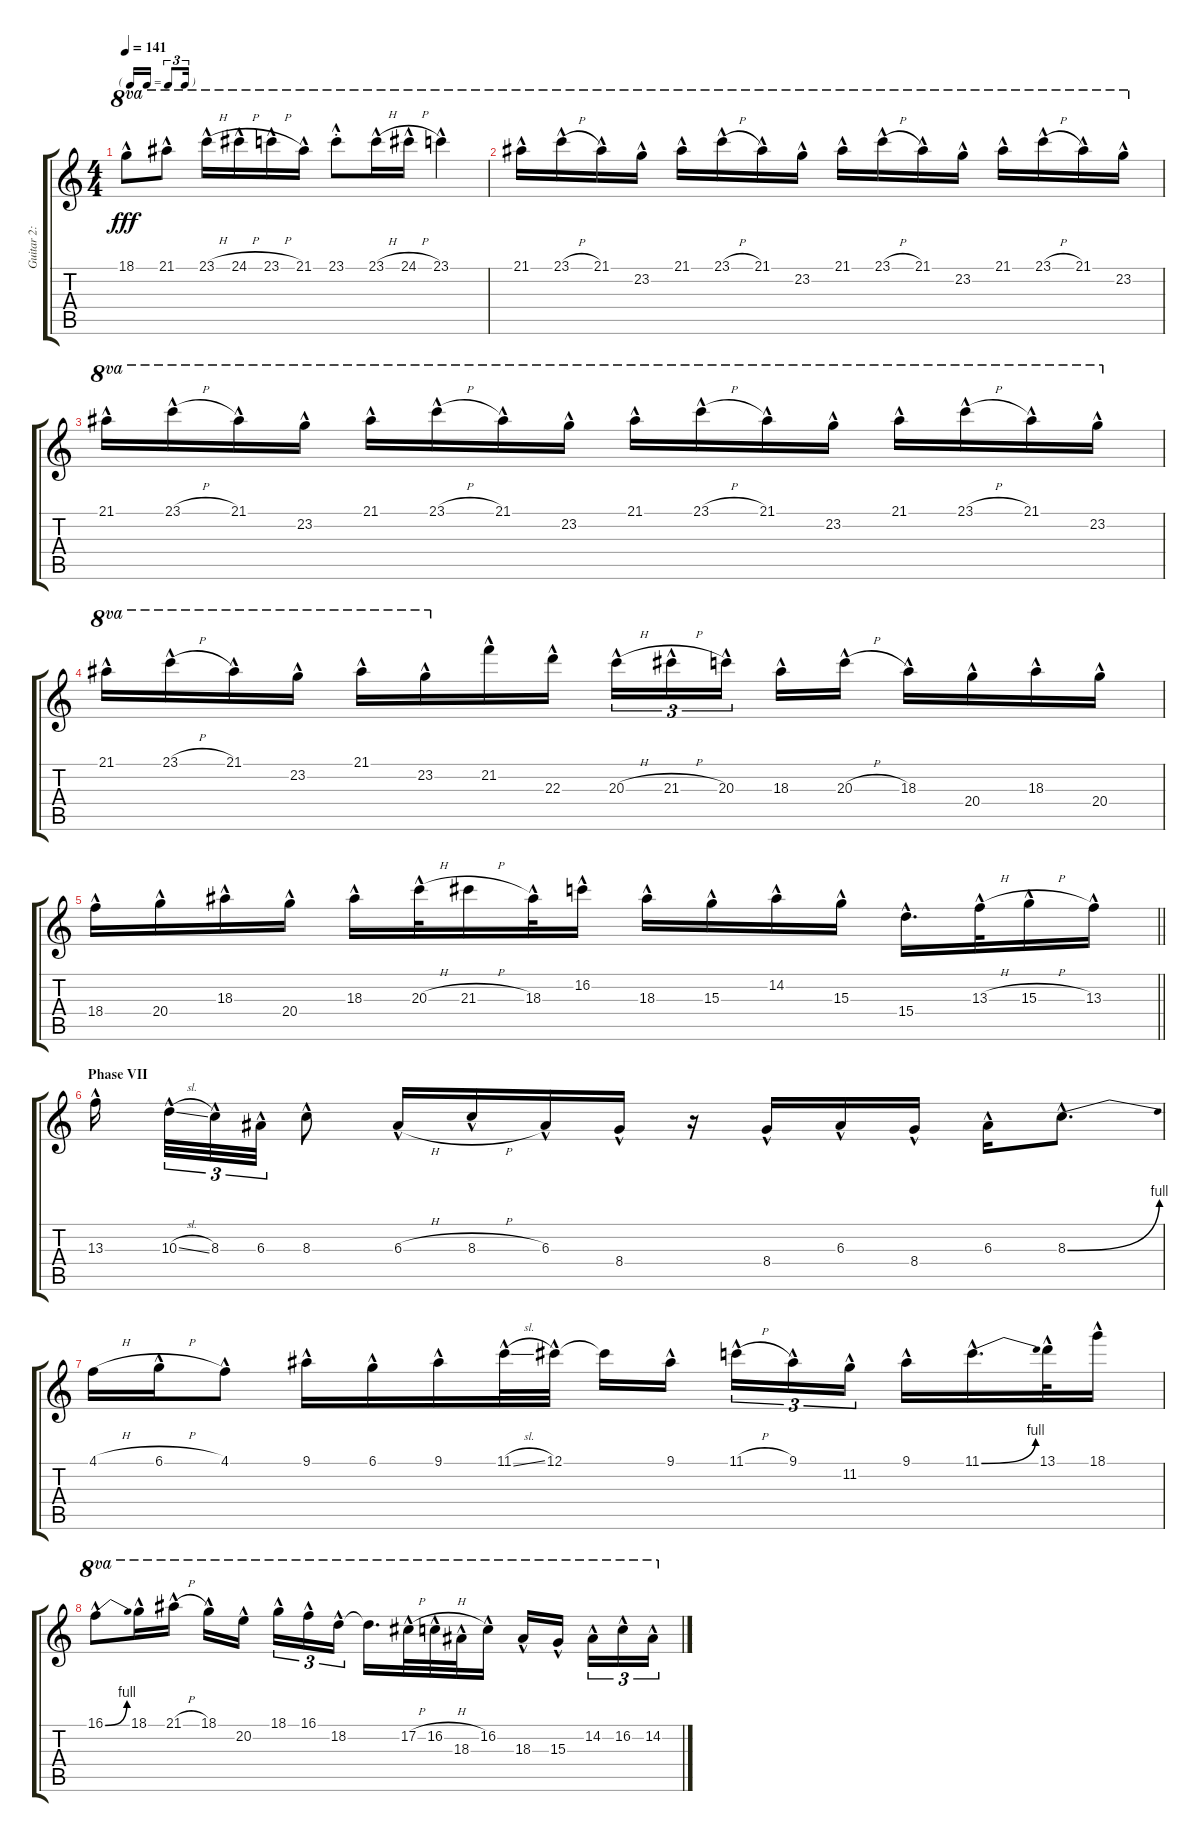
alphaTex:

\track ("Guitar 2: Tony" "Guitar 2: ") {instrument overdrivenguitar}
\staff {score tabs}
\tuning (Db4 Ab3 E3 B2 Gb2 Db2) {hide}
\ts (4 4)
\tf triplet16th
\tempo 141
\clef g2
\ks c
18.1{hac}.8{ot 8va dy fff} 21.1{hac}.8{ot 8va} 23.1{h hac}.16{ot 8va} 24.1{h hac}.16{ot 8va} 23.1{h hac}.16{ot 8va} 21.1{hac}.16{ot 8va} 23.1{hac st}.8{ot 8va} 23.1{h hac}.16{ot 8va} 24.1{h hac}.16{ot 8va} 23.1{hac}.4{ot 8va} |
21.1{hac}.16{ot 8va} 23.1{h hac}.16{ot 8va} 21.1{hac}.16{ot 8va} 23.2{hac}.16{ot 8va} 21.1{hac}.16{ot 8va} 23.1{h hac}.16{ot 8va} 21.1{hac}.16{ot 8va} 23.2{hac}.16{ot 8va} 21.1{hac}.16{ot 8va} 23.1{h hac}.16{ot 8va} 21.1{hac}.16{ot 8va} 23.2{hac}.16{ot 8va} 21.1{hac}.16{ot 8va} 23.1{h hac}.16{ot 8va} 21.1{hac}.16{ot 8va} 23.2{hac}.16{ot 8va} |
21.1{hac}.16{ot 8va} 23.1{h hac}.16{ot 8va} 21.1{hac}.16{ot 8va} 23.2{hac}.16{ot 8va} 21.1{hac}.16{ot 8va} 23.1{h hac}.16{ot 8va} 21.1{hac}.16{ot 8va} 23.2{hac}.16{ot 8va} 21.1{hac}.16{ot 8va} 23.1{h hac}.16{ot 8va} 21.1{hac}.16{ot 8va} 23.2{hac}.16{ot 8va} 21.1{hac}.16{ot 8va} 23.1{h hac}.16{ot 8va} 21.1{hac}.16{ot 8va} 23.2{hac}.16{ot 8va} |
21.1{hac}.16{ot 8va} 23.1{h hac}.16{ot 8va} 21.1{hac}.16{ot 8va} 23.2{hac}.16{ot 8va} 21.1{hac}.16{ot 8va} 23.2{hac}.16{ot 8va} 21.2{hac}.16 22.3{hac}.16 20.3{h hac}.16{tu (3 2)} 21.3{h hac}.16{tu (3 2)} 20.3{hac}.16{tu (3 2) beam splitsecondary} 18.3{hac}.16 20.3{h hac}.16 18.3{hac}.16 20.4{hac}.16 18.3{hac}.16 20.4{hac}.16 |
\barLineRight lightlight
18.4{hac}.16 20.4{hac}.16 18.3{hac}.16 20.4{hac}.16 18.3{hac}.16 20.3{h hac}.32 21.3{h}.16 18.3{hac}.32 16.2{hac}.16 18.3{hac}.16 15.3{hac}.16 14.2{hac}.16 15.3{hac}.16 15.4{hac}.16{d} 13.3{h hac}.32 15.3{h hac}.16 13.3{hac}.16 |
\section ("" "Phase VII")
13.3{hac}.16{beam splitsecondary} 10.3{sl hac}.32{tu (3 2)} 8.3{hac}.32{tu (3 2)} 6.3{hac}.32{tu (3 2)} 8.3{hac}.8 6.3{h hac}.16 8.3{h hac}.16 6.3{hac}.16 8.4{hac}.16 r.16 8.4{hac}.16 6.3{hac}.16 8.4{hac}.16 6.3{hac}.16 8.3{be (bend 0 0 60 4) hac}.8{d} |
4.1{h}.16 6.1{h hac}.16 4.1{hac}.8 9.1{hac}.16 6.1{hac}.16 9.1{hac}.16 11.1{sl hac}.32 12.1{hac}.32 12.1{t}.16 9.1{hac}.16{beam splitsecondary} 11.1{h hac}.16{tu (3 2)} 9.1{hac}.16{tu (3 2)} 11.2{hac}.16{tu (3 2)} 9.1{hac}.16 11.1{be (bend 0 0 60 4) hac}.16{d} 13.1{hac}.32 18.1{hac}.16 |
16.1{be (bend 0 0 60 4) hac}.8{ot 8va} 18.1{hac}.16{ot 8va} 21.1{h hac}.16{ot 8va} 18.1{hac}.16{ot 8va} 20.2{hac}.16{ot 8va beam splitsecondary} 18.1{hac}.16{tu (3 2) ot 8va} 16.1{hac}.16{tu (3 2) ot 8va} 18.2{hac}.16{tu (3 2) ot 8va} 18.2{t}.16{d ot 8va} 17.2{h hac}.32{ot 8va} 16.2{h hac}.32{ot 8va} 18.3{hac}.32{ot 8va} 16.2{hac}.16{ot 8va} 18.3{hac}.16{ot 8va} 15.3{hac}.16{ot 8va beam splitsecondary} 14.2{hac}.16{tu (3 2) ot 8va} 16.2{hac}.16{tu (3 2) ot 8va} 14.2{hac}.16{tu (3 2) ot 8va}
